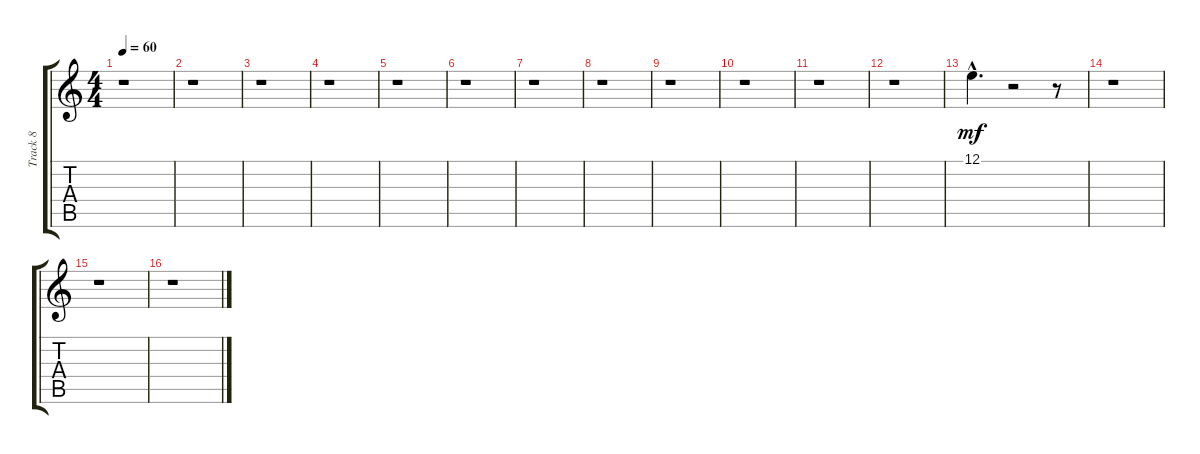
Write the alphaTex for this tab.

\track ("Track 8" "Track 8") {instrument tubularbells}
\staff {score tabs}
\tuning (E4 B3 G3 D3 A2 E2) {hide}
\ts (4 4)
\tempo 60
\clef g2
\ks c
r.1{dy f} |
r.1 |
r.1 |
r.1 |
r.1 |
r.1 |
r.1 |
r.1 |
r.1 |
r.1 |
r.1 |
r.1 |
12.1{hac}.4{d dy mf} r.2 r.8 |
r.1 |
r.1 |
r.1
